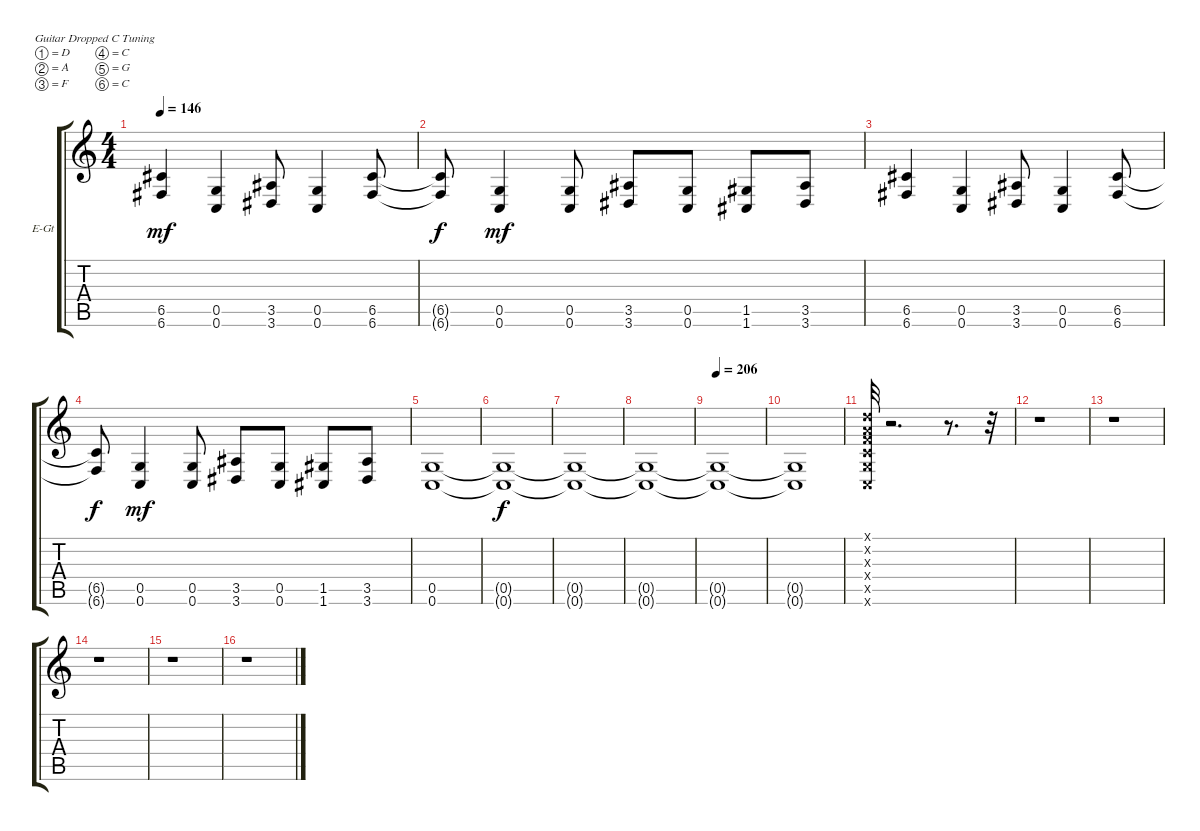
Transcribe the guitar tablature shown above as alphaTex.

\bracketExtendMode groupsimilarinstruments
\firstSystemTrackNameOrientation horizontal
\otherSystemsTrackNameOrientation horizontal
\track ("Guitar 1" "E-Gt") {instrument distortionguitar}
\staff {score tabs}
\tuning (D4 A3 F3 C3 G2 C2)
\ts (4 4)
\tempo 146
\clef g2
\ks c
(6.5 6.6).4{dy mf} (0.5 0.6).4 (3.5 3.6).8 (0.5 0.6).4 (6.5 6.6).8 |
(6.5{t} 6.6{t}).8{dy f} (0.5 0.6).4{dy mf} (0.5 0.6).8 (3.5 3.6).8 (0.5 0.6).8 (1.5 1.6).8 (3.5 3.6).8 |
(6.5 6.6).4 (0.5 0.6).4 (3.5 3.6).8 (0.5 0.6).4 (6.5 6.6).8 |
(6.5{t} 6.6{t}).8{dy f} (0.5 0.6).4{dy mf} (0.5 0.6).8 (3.5 3.6).8 (0.5 0.6).8 (1.5 1.6).8 (3.5 3.6).8 |
(0.5 0.6).1 |
(0.5{t} 0.6{t}).1{dy f} |
(0.5{t} 0.6{t}).1 |
(0.5{t} 0.6{t}).1 |
\tempo 206
(0.5{t} 0.6{t}).1 |
(0.5{t} 0.6{t}).1 |
(0.1{x} 0.2{x} 0.3{x} 0.4{x} 0.5{x} 0.6{x}).32 r.2{d} r.8{d} r.32 |
r.1 |
r.1 |
r.1 |
r.1 |
r.1
